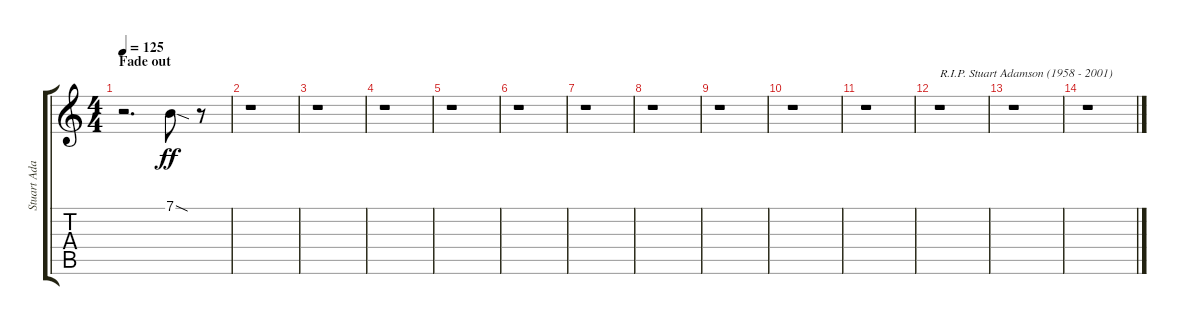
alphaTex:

\track ("Stuart Adamson" "Stuart Ada") {instrument lead8bassandlead}
\staff {score tabs}
\tuning (E4 B3 G3 D3 A2 E2) {hide}
\ts (4 4)
\section ("" "Fade out")
\tempo 125
\clef g2
\ks c
r.2{d dy ff} 7.1{sod}.8{lyrics (0 "") lyrics (1 "") lyrics (2 "") lyrics (3 "") lyrics (4 "")} r.8 |
r.1 |
r.1 |
r.1 |
r.1 |
r.1 |
r.1 |
r.1 |
r.1 |
r.1 |
r.1 |
r.1{txt "R.I.P. Stuart Adamson (1958 - 2001)"} |
r.1 |
r.1
